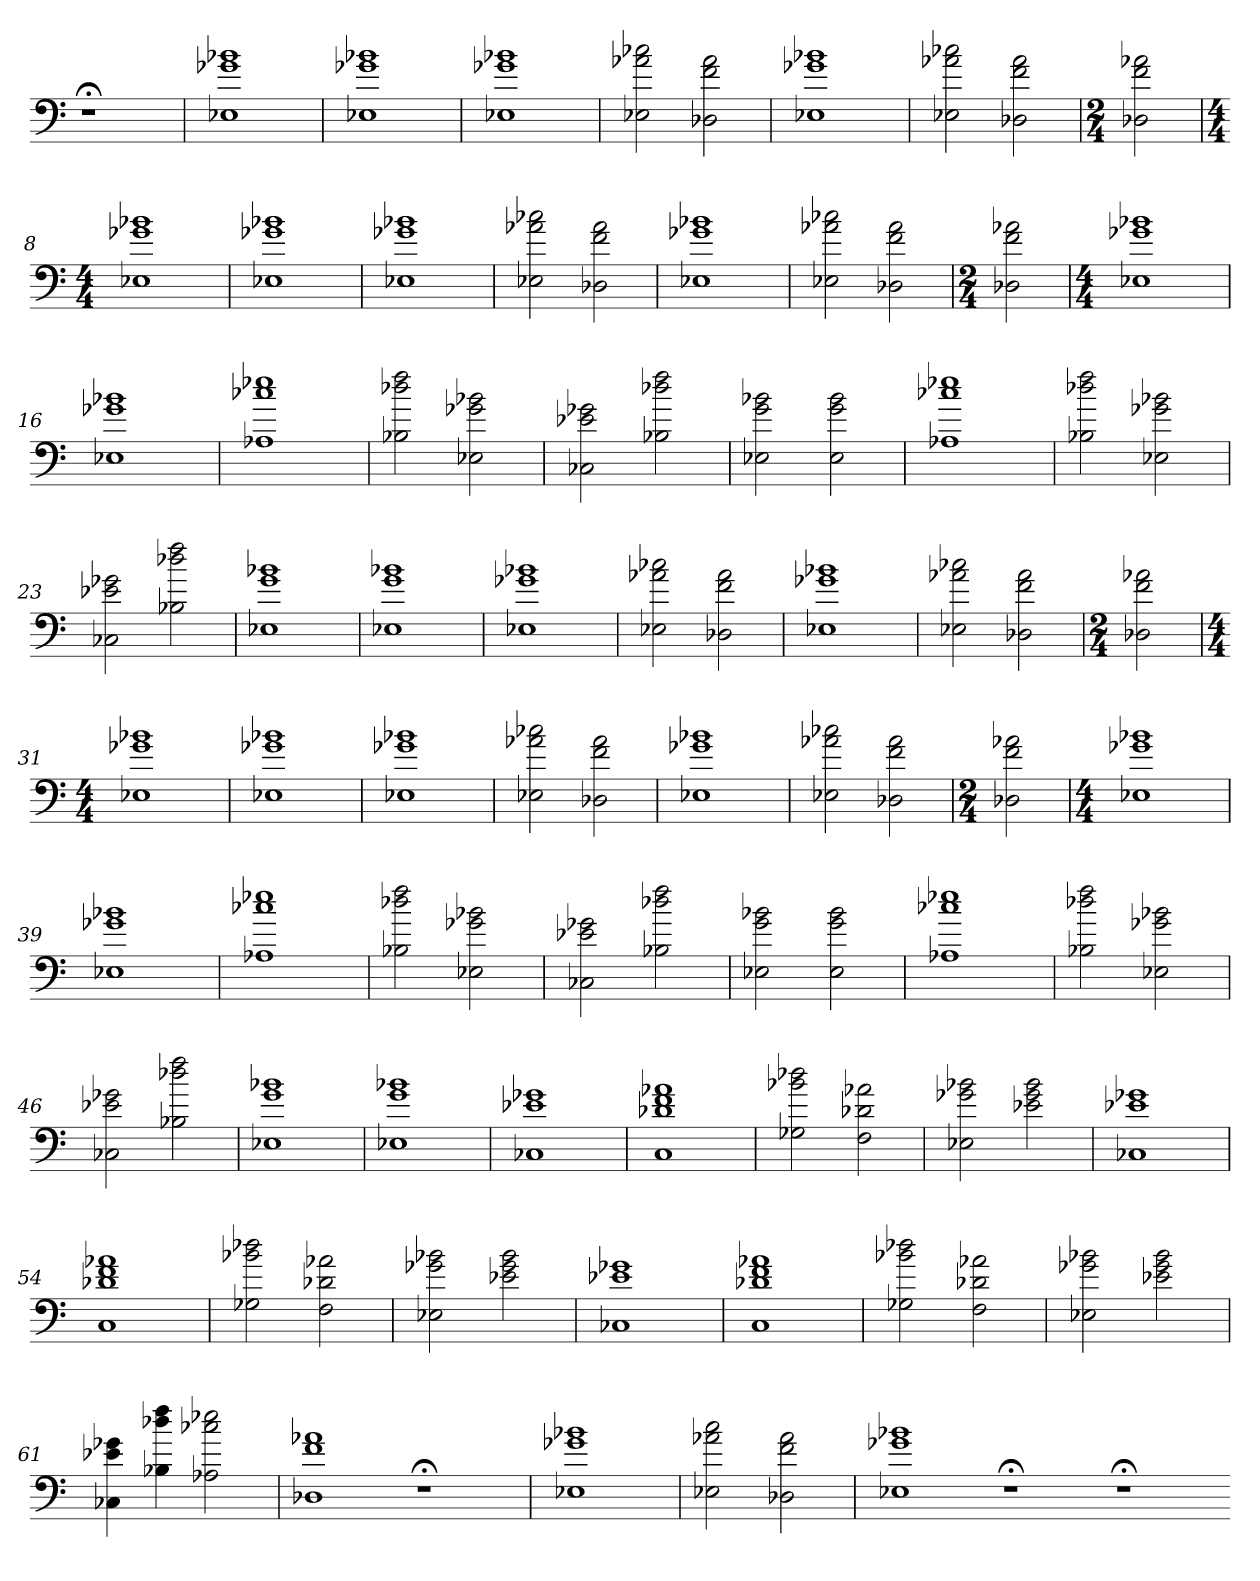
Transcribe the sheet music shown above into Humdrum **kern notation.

**kern
*part1
*staff1
=
1r;<
=1
1E-X 1g-X 1b-X
=2
1E-X 1g-X 1b-X
=3
1E-X 1g-X 1b-X
=4
2E-X 2a-X 2cc-X
2D-X 2f 2a-
=5
1E-X 1g-X 1b-X
=6
2E-X 2a-X 2cc-X
2D-X 2f 2a-
=7
*M2/4
2D-X 2f 2a-X
=8
*M4/4
1E-X 1g-X 1b-X
=9
1E-X 1g-X 1b-X
=10
1E-X 1g-X 1b-X
=11
2E-X 2a-X 2cc-X
2D-X 2f 2a-
=12
1E-X 1g-X 1b-X
=13
2E-X 2a-X 2cc-X
2D-X 2f 2a-
=14
*M2/4
2D-X 2f 2a-X
=15
*M4/4
1E-X 1g-X 1b-X
=16
1E-X 1g-X 1b-X
=17
1A-X 1cc-X 1ee-X
=18
2B-X 2dd-X 2ff
2E-X 2g-X 2b-X
=19
2C-X 2e-X 2g-X
2B-X 2dd-X 2ff
=20
2E-X 2g 2b-X
2E- 2g 2b-
=21
1A-X 1cc-X 1ee-X
=22
2B-X 2dd-X 2ff
2E-X 2g-X 2b-X
=23
2C-X 2e-X 2g-X
2B-X 2dd-X 2ff
=24
1E-X 1g 1b-X
=25
1E-X 1g 1b-X
=26
1E-X 1g-X 1b-X
=27
2E-X 2a-X 2cc-X
2D-X 2f 2a-
=28
1E-X 1g-X 1b-X
=29
2E-X 2a-X 2cc-X
2D-X 2f 2a-
=30
*M2/4
2D-X 2f 2a-X
=31
*M4/4
1E-X 1g-X 1b-X
=32
1E-X 1g-X 1b-X
=33
1E-X 1g-X 1b-X
=34
2E-X 2a-X 2cc-X
2D-X 2f 2a-
=35
1E-X 1g-X 1b-X
=36
2E-X 2a-X 2cc-X
2D-X 2f 2a-
=37
*M2/4
2D-X 2f 2a-X
=38
*M4/4
1E-X 1g-X 1b-X
=39
1E-X 1g-X 1b-X
=40
1A-X 1cc-X 1ee-X
=41
2B-X 2dd-X 2ff
2E-X 2g-X 2b-X
=42
2C-X 2e-X 2g-X
2B-X 2dd-X 2ff
=43
2E-X 2g 2b-X
2E- 2g 2b-
=44
1A-X 1cc-X 1ee-X
=45
2B-X 2dd-X 2ff
2E-X 2g-X 2b-X
=46
2C-X 2e-X 2g-X
2B-X 2dd-X 2ff
=47
1E-X 1g 1b-X
=48
1E-X 1g 1b-X
=49
1C-X 1e-X 1g-X
=50
1C 1d-X 1f 1a-X
=51
2G-X 2b-X 2dd-X
2F 2d-X 2a-X
=52
2E-X 2g-X 2b-X
2e-X 2g- 2b-
=53
1C-X 1e-X 1g-X
=54
1C 1d-X 1f 1a-X
=55
2G-X 2b-X 2dd-X
2F 2d-X 2a-X
=56
2E-X 2g-X 2b-X
2e-X 2g- 2b-
=57
1C-X 1e-X 1g-X
=58
1C 1d-X 1f 1a-X
=59
2G-X 2b-X 2dd-X
2F 2d-X 2a-X
=60
2E-X 2g-X 2b-X
2e-X 2g- 2b-
=61
4C-X 4e-X 4g-X
4B-X 4dd-X 4ff
2A-X 2cc-X 2ee-X
=62
1D-X 1f 1a-X
1r;<
=63
1E-X 1g-X 1b-X
=64
2E-X 2a-X 2cc
2D-X 2f 2a-
=65
1E-X 1g-X 1b-X
1r;<
1r;<
=-
*-
